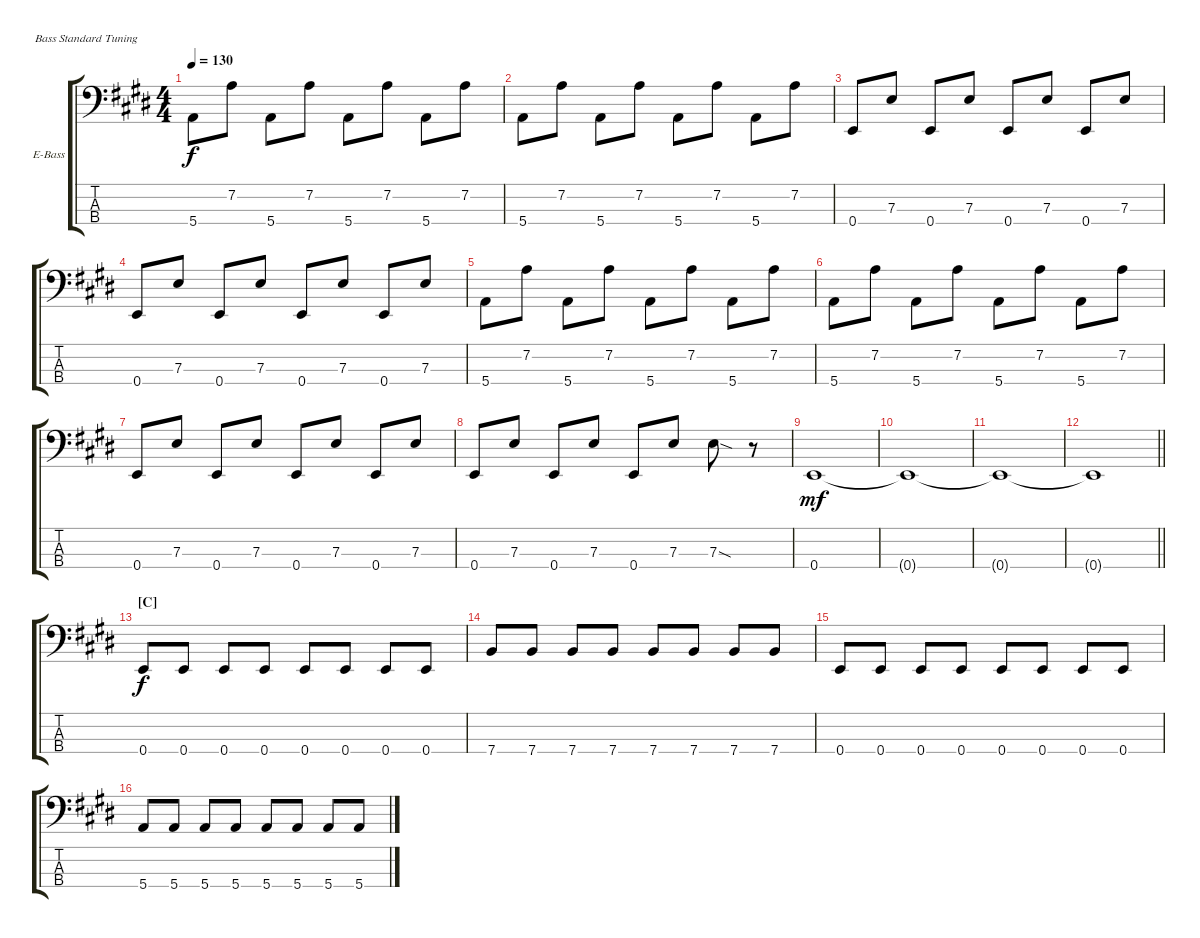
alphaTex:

\bracketExtendMode groupsimilarinstruments
\firstSystemTrackNameOrientation horizontal
\otherSystemsTrackNameOrientation horizontal
\track ("Nikolai Fraiture" "E-Bass") {instrument electricbassfinger}
\staff {score tabs}
\tuning (G2 D2 A1 E1)
\ts (4 4)
\tempo 130
\clef f4
\ks e
5.4.8{dy f} 7.2.8 5.4.8 7.2.8 5.4.8 7.2.8 5.4.8 7.2.8 |
5.4.8 7.2.8 5.4.8 7.2.8 5.4.8 7.2.8 5.4.8 7.2.8 |
0.4.8 7.3.8 0.4.8 7.3.8 0.4.8 7.3.8 0.4.8 7.3.8 |
0.4.8 7.3.8 0.4.8 7.3.8 0.4.8 7.3.8 0.4.8 7.3.8 |
5.4.8 7.2.8 5.4.8 7.2.8 5.4.8 7.2.8 5.4.8 7.2.8 |
5.4.8 7.2.8 5.4.8 7.2.8 5.4.8 7.2.8 5.4.8 7.2.8 |
0.4.8 7.3.8 0.4.8 7.3.8 0.4.8 7.3.8 0.4.8 7.3.8 |
0.4.8 7.3.8 0.4.8 7.3.8 0.4.8 7.3.8 7.3{sod}.8 r.8 |
0.4.1{dy mf} |
0.4{t}.1 |
0.4{t}.1 |
\barLineRight lightlight
0.4{t}.1 |
\section ("C" "")
0.4.8{dy f} 0.4.8 0.4.8 0.4.8 0.4.8 0.4.8 0.4.8 0.4.8 |
7.4.8 7.4.8 7.4.8 7.4.8 7.4.8 7.4.8 7.4.8 7.4.8 |
0.4.8 0.4.8 0.4.8 0.4.8 0.4.8 0.4.8 0.4.8 0.4.8 |
5.4.8 5.4.8 5.4.8 5.4.8 5.4.8 5.4.8 5.4.8 5.4.8
